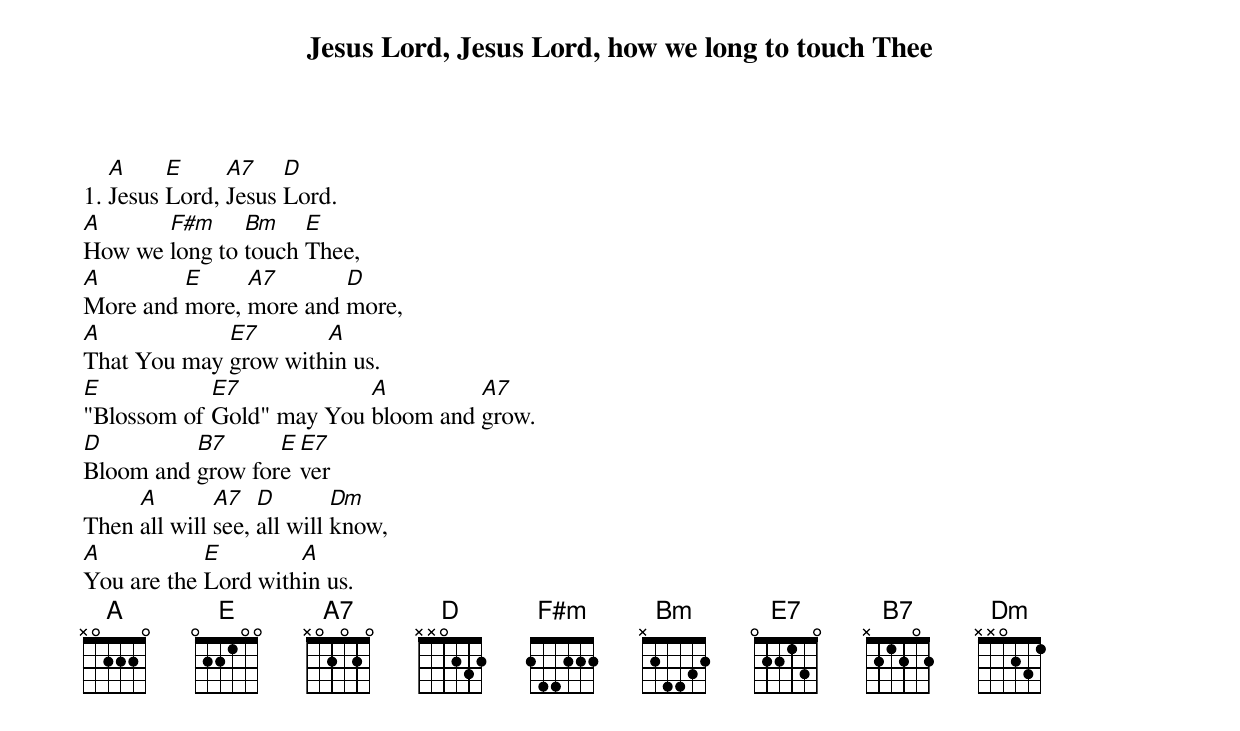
{t:Jesus Lord, Jesus Lord, how we long to touch Thee}

1. [A]Jesus [E]Lord, [A7]Jesus [D]Lord.
[A]How we [F#m]long to [Bm]touch [E]Thee,
[A]More and [E]more, [A7]more and [D]more,
[A]That You may [E7]grow with[A]in us.
[E]"Blossom of [E7]Gold" may You [A]bloom and [A7]grow.
[D]Bloom and [B7]grow for[E]e[E7]ver
Then [A]all will [A7]see, [D]all will [Dm]know,
[A]You are the [E]Lord with[A]in us.
